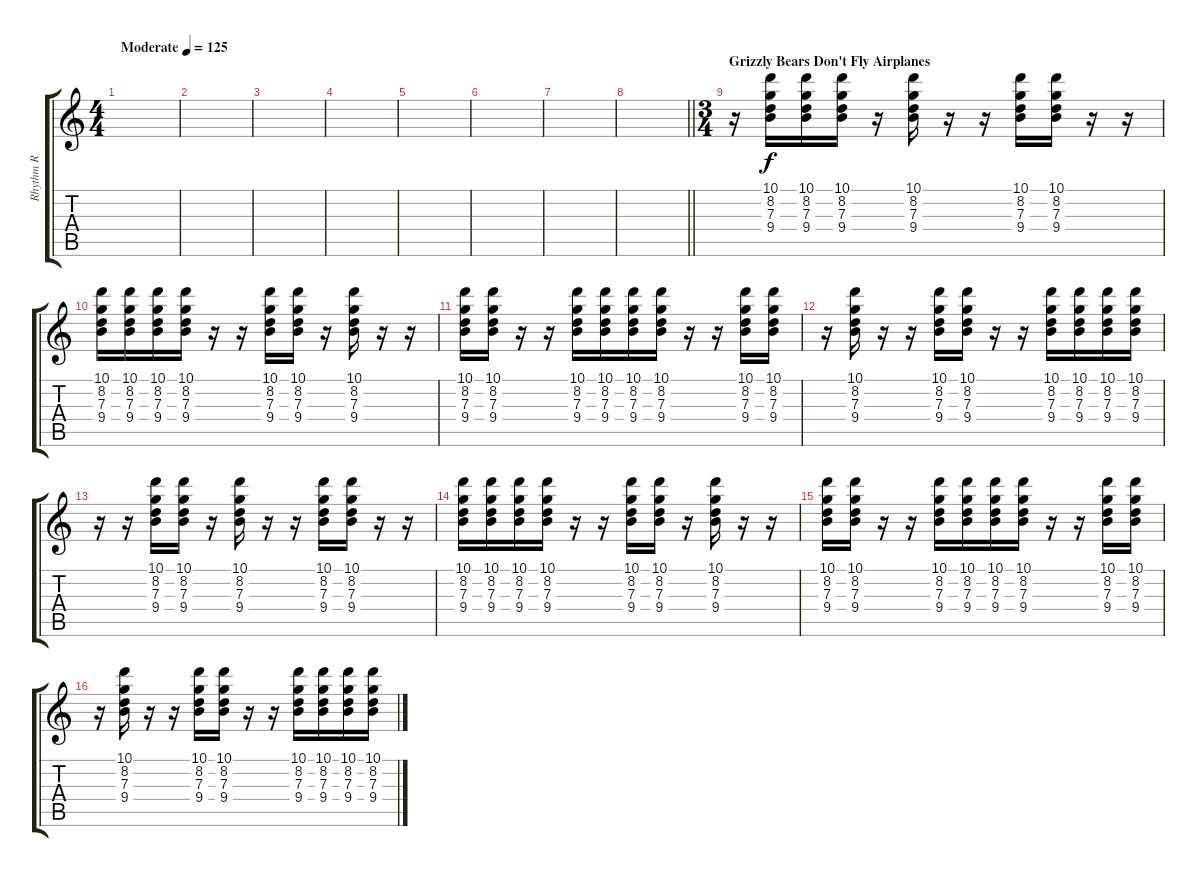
\track ("Rhythm R" "Rhythm R") {instrument distortionguitar}
\staff {score tabs}
\tuning (E4 B3 G3 D3 A2 E2) {hide}
\ts (4 4)
\section ("" "")
\tempo (125 "Moderate")
\clef g2
\ks c
|
|
|
|
|
|
|
\barLineRight lightlight
|
\ts (3 4)
\section ("" "Grizzly Bears Don't Fly Airplanes")
r.16 (10.1 8.2 7.3 9.4).16 (10.1 8.2 7.3 9.4).16 (10.1 8.2 7.3 9.4).16 r.16 (10.1 8.2 7.3 9.4).16 r.16 r.16 (10.1 8.2 7.3 9.4).16 (10.1 8.2 7.3 9.4).16 r.16 r.16 |
(10.1 8.2 7.3 9.4).16 (10.1 8.2 7.3 9.4).16 (10.1 8.2 7.3 9.4).16 (10.1 8.2 7.3 9.4).16 r.16 r.16 (10.1 8.2 7.3 9.4).16 (10.1 8.2 7.3 9.4).16 r.16 (10.1 8.2 7.3 9.4).16 r.16 r.16 |
(10.1 8.2 7.3 9.4).16 (10.1 8.2 7.3 9.4).16 r.16 r.16 (10.1 8.2 7.3 9.4).16 (10.1 8.2 7.3 9.4).16 (10.1 8.2 7.3 9.4).16 (10.1 8.2 7.3 9.4).16 r.16 r.16 (10.1 8.2 7.3 9.4).16 (10.1 8.2 7.3 9.4).16 |
r.16 (10.1 8.2 7.3 9.4).16 r.16 r.16 (10.1 8.2 7.3 9.4).16 (10.1 8.2 7.3 9.4).16 r.16 r.16 (10.1 8.2 7.3 9.4).16 (10.1 8.2 7.3 9.4).16 (10.1 8.2 7.3 9.4).16 (10.1 8.2 7.3 9.4).16 |
r.16 r.16 (10.1 8.2 7.3 9.4).16 (10.1 8.2 7.3 9.4).16 r.16 (10.1 8.2 7.3 9.4).16 r.16 r.16 (10.1 8.2 7.3 9.4).16 (10.1 8.2 7.3 9.4).16 r.16 r.16 |
(10.1 8.2 7.3 9.4).16 (10.1 8.2 7.3 9.4).16 (10.1 8.2 7.3 9.4).16 (10.1 8.2 7.3 9.4).16 r.16 r.16 (10.1 8.2 7.3 9.4).16 (10.1 8.2 7.3 9.4).16 r.16 (10.1 8.2 7.3 9.4).16 r.16 r.16 |
(10.1 8.2 7.3 9.4).16 (10.1 8.2 7.3 9.4).16 r.16 r.16 (10.1 8.2 7.3 9.4).16 (10.1 8.2 7.3 9.4).16 (10.1 8.2 7.3 9.4).16 (10.1 8.2 7.3 9.4).16 r.16 r.16 (10.1 8.2 7.3 9.4).16 (10.1 8.2 7.3 9.4).16 |
r.16 (10.1 8.2 7.3 9.4).16 r.16 r.16 (10.1 8.2 7.3 9.4).16 (10.1 8.2 7.3 9.4).16 r.16 r.16 (10.1 8.2 7.3 9.4).16 (10.1 8.2 7.3 9.4).16 (10.1 8.2 7.3 9.4).16 (10.1 8.2 7.3 9.4).16
